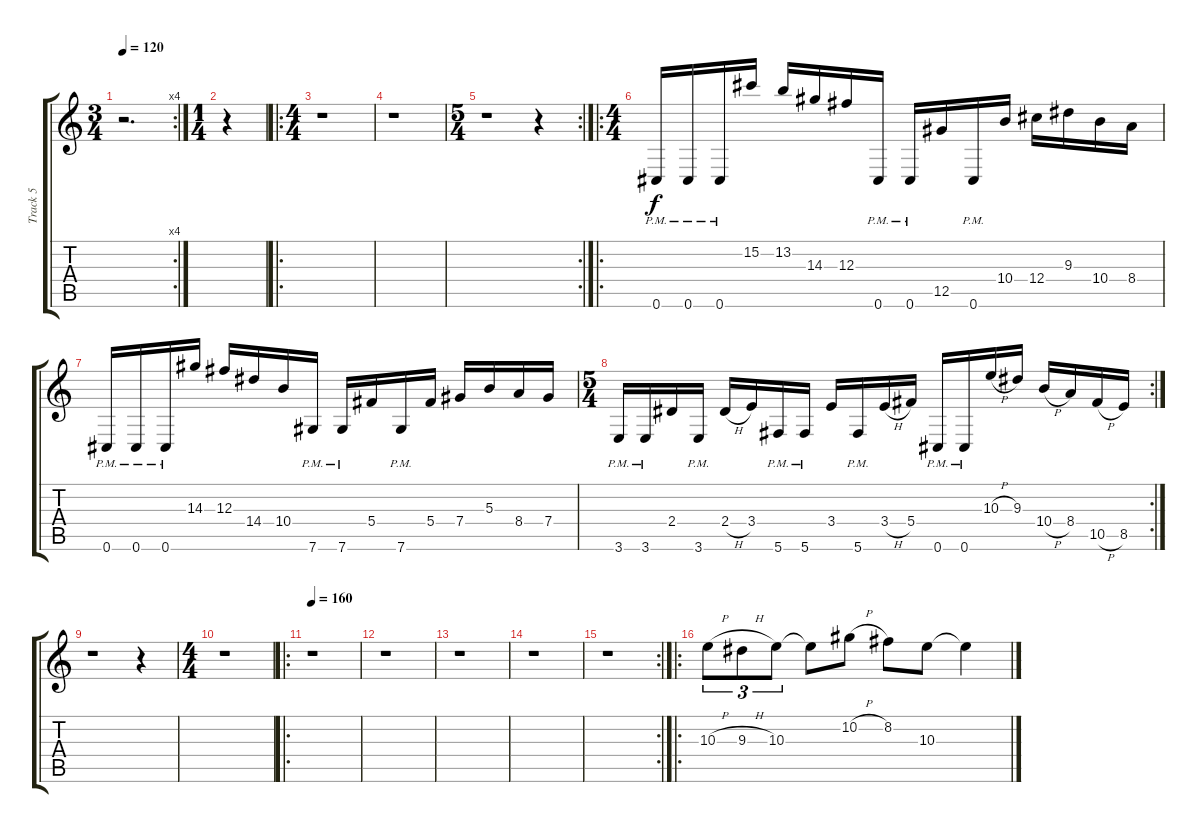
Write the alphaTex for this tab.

\track ("Track 5" "Track 5") {instrument distortionguitar}
\staff {score tabs}
\tuning (Eb4 Bb3 Gb3 Db3 Ab2 Db2) {hide}
\rc 4
\ts (3 4)
\tempo 120
\clef g2
\ks c
r.2{d dy f} |
\ts (1 4)
r.4 |
\ro
\ts (4 4)
r.1 |
r.1 |
\rc 2
\ts (5 4)
r.1 r.4 |
\ro
\ts (4 4)
0.6{pm}.16 0.6{pm}.16 0.6{pm}.16 15.2.16 13.2.16 14.3.16 12.3.16 0.6{pm}.16 0.6{pm}.16 12.5.16 0.6{pm}.16 10.4.16 12.4.16 9.3.16 10.4.16 8.4.16 |
0.6{pm}.16 0.6{pm}.16 0.6{pm}.16 14.3.16 12.3.16 14.4.16 10.4.16 7.6{pm}.16 7.6{pm}.16 5.4.16 7.6{pm}.16 5.4.16 7.4.16 5.3.16 8.4.16 7.4.16 |
\rc 2
\ts (5 4)
3.6{pm}.16 3.6{pm}.16 2.4.16 3.6{pm}.16 2.4{h}.16 3.4.16 5.6{pm}.16 5.6{pm}.16 3.4.16 5.6{pm}.16 3.4{h}.16 5.4.16 0.6{pm}.16 0.6{pm}.16 10.3{h}.16 9.3.16 10.4{h}.16 8.4.16 10.5{h}.16 8.5.16 |
r.1 r.4 |
\ts (4 4)
r.1 |
\ro
\tempo 160
r.1 |
r.1 |
r.1 |
r.1 |
\rc 2
r.1 |
\ro
10.3{h}.8{tu (3 2)} 9.3{h}.8{tu (3 2)} 10.3.8{tu (3 2)} 10.3{t}.8 10.2{h}.8 8.2.8 10.3.8 10.3{t}.4
